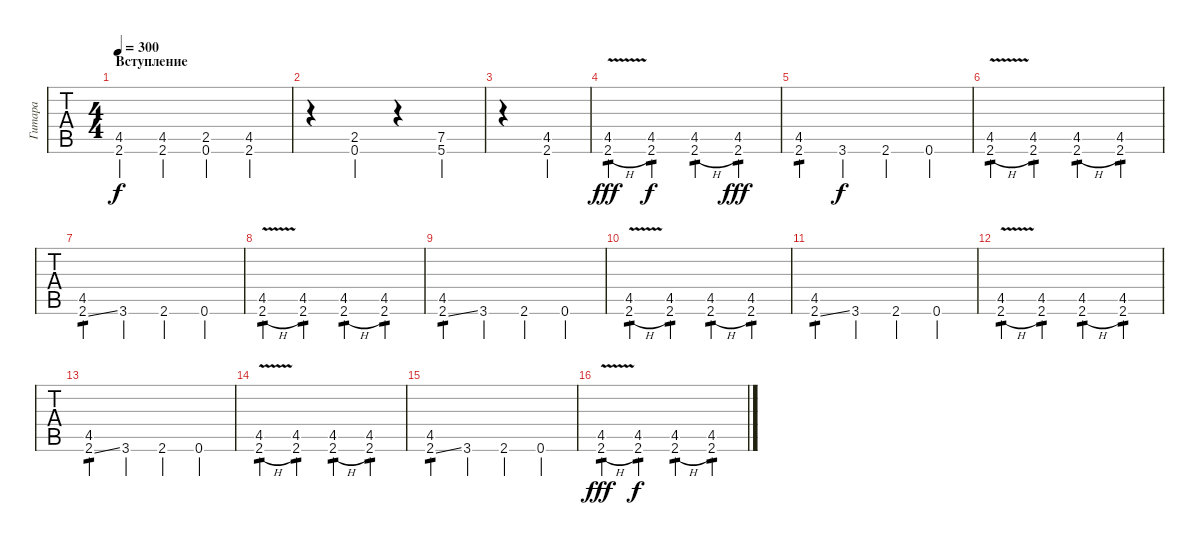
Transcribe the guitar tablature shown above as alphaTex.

\track ("Гитара" "Гитара") {instrument distortionguitar}
\staff {tabs}
\tuning (E4 B3 G3 D3 A2 E2) {hide}
\ts (4 4)
\section ("" "Вступление")
\tempo 300
\clef g2
\ks c
(4.5 2.6).4{dy f instrument distortionguitar} (4.5 2.6).4 (2.5 0.6).4 (4.5 2.6).4 |
r.4 (2.5 0.6).4 r.4 (7.5 5.6).4 |
r.4 (4.5 2.6).4 |
(4.5{hac} 2.6{v h hac}).4{tp 1 dy fff} (4.5 2.6).4{tp 1 dy f} (4.5 2.6{h}).4{tp 1} (4.5 2.6{hac}).4{tp 1 dy fff} |
(4.5{hac} 2.6).4{tp 1} 3.6.4{dy f} 2.6.4 0.6.4 |
(4.5 2.6{v h}).4{tp 1} (4.5 2.6).4{tp 1} (4.5 2.6{h}).4{tp 1} (4.5 2.6).4{tp 1} |
(4.5 2.6{ss}).4{tp 1} 3.6.4 2.6.4 0.6.4 |
(4.5 2.6{v h}).4{tp 1} (4.5 2.6).4{tp 1} (4.5 2.6{h}).4{tp 1} (4.5 2.6).4{tp 1} |
(4.5 2.6{ss}).4{tp 1} 3.6.4 2.6.4 0.6.4 |
(4.5 2.6{v h}).4{tp 1} (4.5 2.6).4{tp 1} (4.5 2.6{h}).4{tp 1} (4.5 2.6).4{tp 1} |
(4.5 2.6{ss}).4{tp 1} 3.6.4 2.6.4 0.6.4 |
(4.5 2.6{v h}).4{tp 1} (4.5 2.6).4{tp 1} (4.5 2.6{h}).4{tp 1} (4.5 2.6).4{tp 1} |
(4.5 2.6{ss}).4{tp 1} 3.6.4 2.6.4 0.6.4 |
(4.5 2.6{v h}).4{tp 1} (4.5 2.6).4{tp 1} (4.5 2.6{h}).4{tp 1} (4.5 2.6).4{tp 1} |
(4.5 2.6{ss}).4{tp 1} 3.6.4 2.6.4 0.6.4 |
(4.5{hac} 2.6{v h hac}).4{tp 1 dy fff} (4.5 2.6).4{tp 1 dy f} (4.5 2.6{h}).4{tp 1} (4.5 2.6).4{tp 1}
